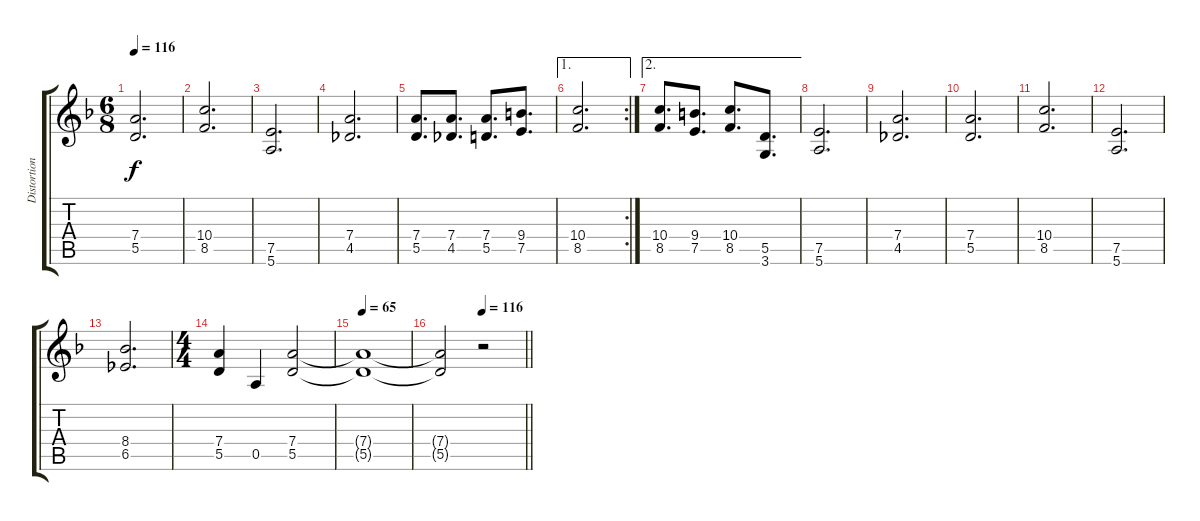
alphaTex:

\track ("Distortion Gtr" "Distortion") {instrument distortionguitar}
\staff {score tabs}
\tuning (E4 B3 G3 D3 A2 E2) {hide}
\ts (6 8)
\tempo 116
\clef g2
\ks f
(7.4 5.5).2{d dy f} |
(10.4 8.5).2{d} |
(7.5 5.6).2{d} |
(7.4 4.5).2{d} |
(7.4 5.5).8{d} (7.4 4.5).8{d} (7.4 5.5).8{d} (9.4 7.5).8{d} |
\ae 1
\rc 2
(10.4 8.5).2{d} |
\ae 2
(10.4 8.5).8{d} (9.4 7.5).8{d} (10.4 8.5).8{d} (5.5 3.6).8{d} |
(7.5 5.6).2{d} |
(7.4 4.5).2{d} |
(7.4 5.5).2{d} |
(10.4 8.5).2{d} |
(7.5 5.6).2{d} |
(8.4 6.5).2{d} |
\ts (4 4)
(7.4 5.5).4 0.5.4 (7.4 5.5).2 |
\tempo 65
(7.4{t} 5.5{t}).1 |
\tempo (116 0.5)
\barLineRight lightlight
(7.4{t} 5.5{t}).2 r.2
